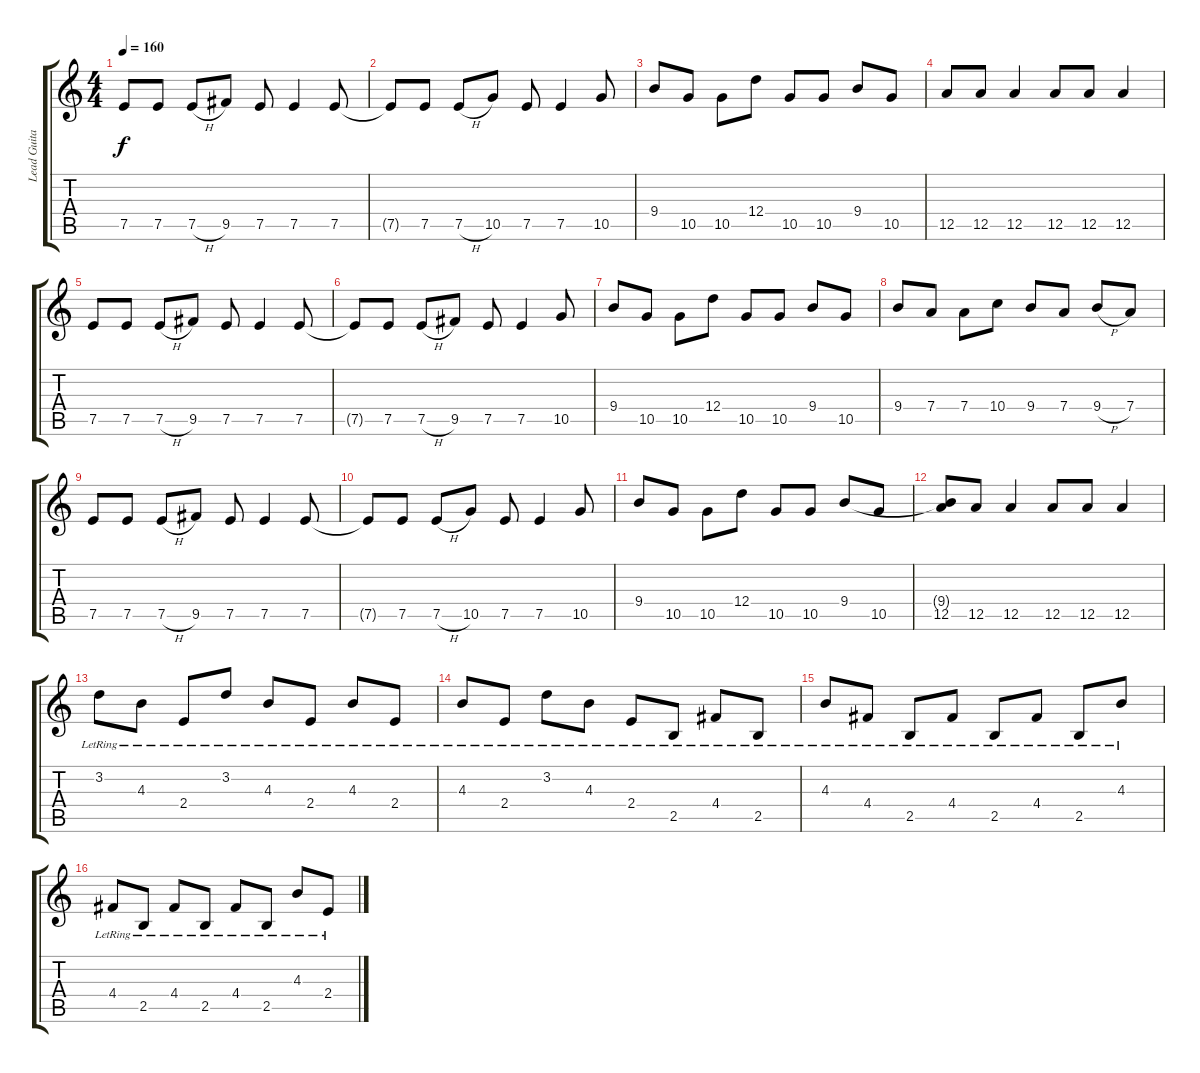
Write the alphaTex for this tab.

\track ("Lead Guitar" "Lead Guita") {instrument overdrivenguitar}
\staff {score tabs}
\tuning (E4 B3 G3 D3 A2 E2) {hide}
\ts (4 4)
\tempo 160
\clef g2
\ks c
7.5.8{dy f instrument overdrivenguitar} 7.5.8 7.5{h}.8 9.5.8 7.5.8 7.5.4 7.5.8 |
7.5{t}.8 7.5.8 7.5{h}.8 10.5.8 7.5.8 7.5.4 10.5.8 |
9.4.8 10.5.8 10.5.8 12.4.8 10.5.8 10.5.8 9.4.8 10.5.8 |
12.5.8 12.5.8 12.5.4 12.5.8 12.5.8 12.5.4 |
7.5.8 7.5.8 7.5{h}.8 9.5.8 7.5.8 7.5.4 7.5.8 |
7.5{t}.8 7.5.8 7.5{h}.8 9.5.8 7.5.8 7.5.4 10.5.8 |
9.4.8 10.5.8 10.5.8 12.4.8 10.5.8 10.5.8 9.4.8 10.5.8 |
9.4.8 7.4.8 7.4.8 10.4.8 9.4.8 7.4.8 9.4{h}.8 7.4.8 |
7.5.8 7.5.8 7.5{h}.8 9.5.8 7.5.8 7.5.4 7.5.8 |
7.5{t}.8 7.5.8 7.5{h}.8 10.5.8 7.5.8 7.5.4 10.5.8 |
9.4.8 10.5.8 10.5.8 12.4.8 10.5.8 10.5.8 9.4.8 10.5.8 |
(9.4{t} 12.5).8 12.5.8 12.5.4 12.5.8 12.5.8 12.5.4 |
3.2{lr}.8{volume 6 instrument acousticguitarsteel} 4.3{lr}.8 2.4{lr}.8 3.2{lr}.8 4.3{lr}.8 2.4{lr}.8 4.3{lr}.8 2.4{lr}.8 |
4.3{lr}.8 2.4{lr}.8 3.2{lr}.8 4.3{lr}.8 2.4{lr}.8 2.5{lr}.8 4.4{lr}.8 2.5{lr}.8 |
4.3{lr}.8 4.4{lr}.8 2.5{lr}.8 4.4{lr}.8 2.5{lr}.8 4.4{lr}.8 2.5{lr}.8 4.3{lr}.8 |
4.4{lr}.8 2.5{lr}.8 4.4{lr}.8 2.5{lr}.8 4.4{lr}.8 2.5{lr}.8 4.3{lr}.8 2.4{lr}.8
